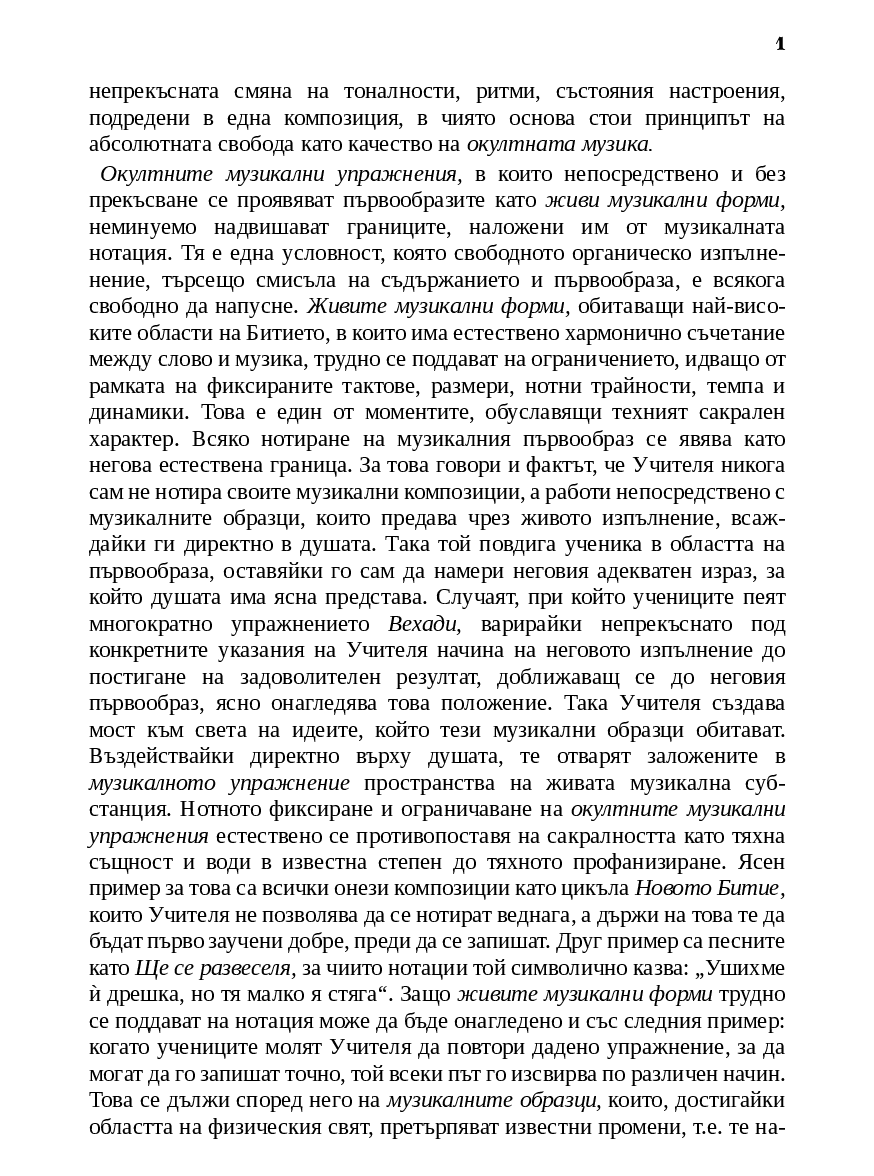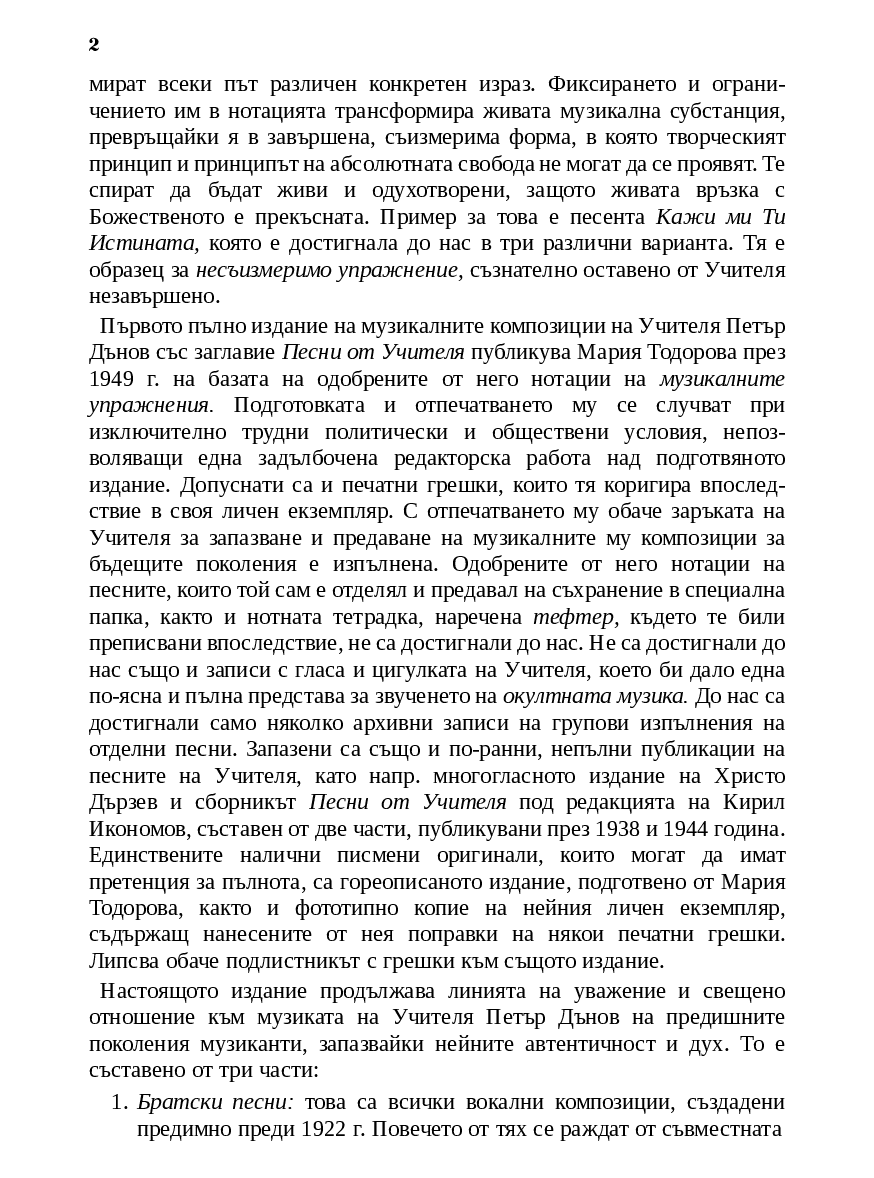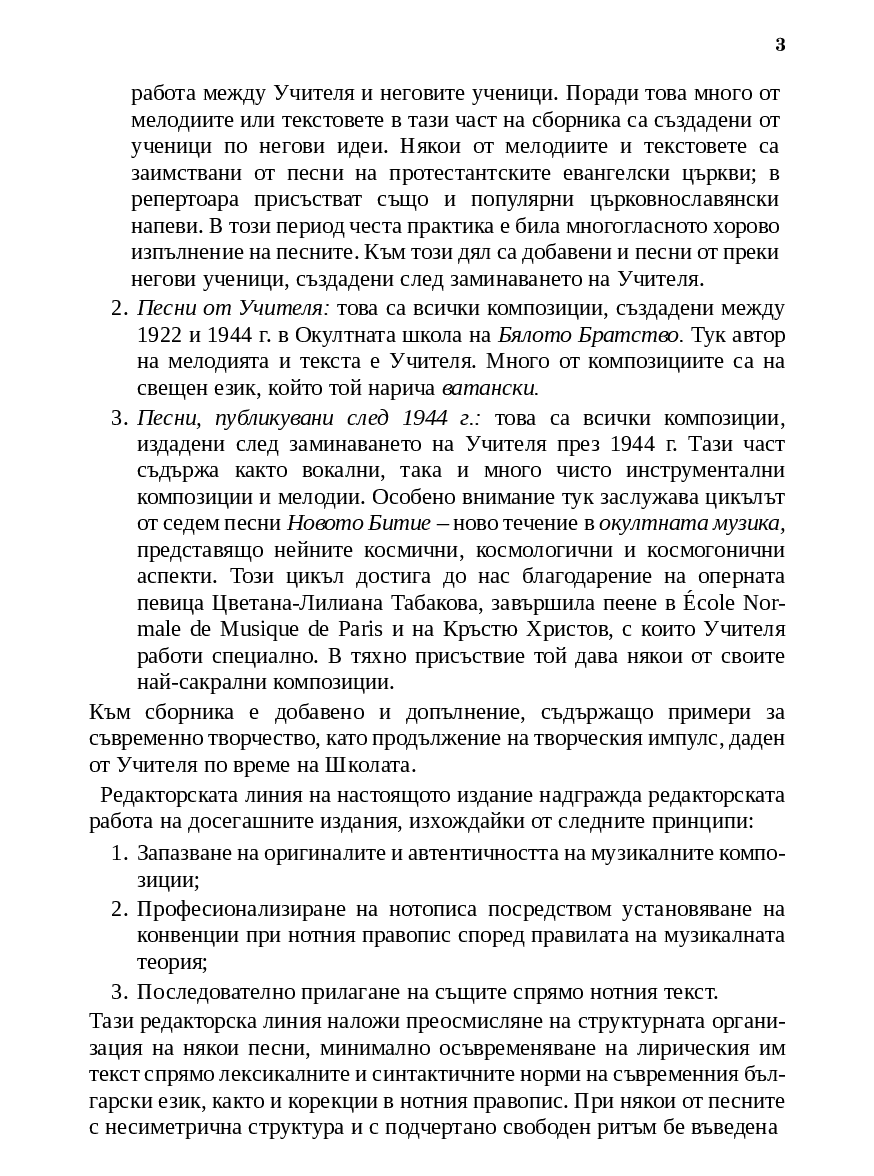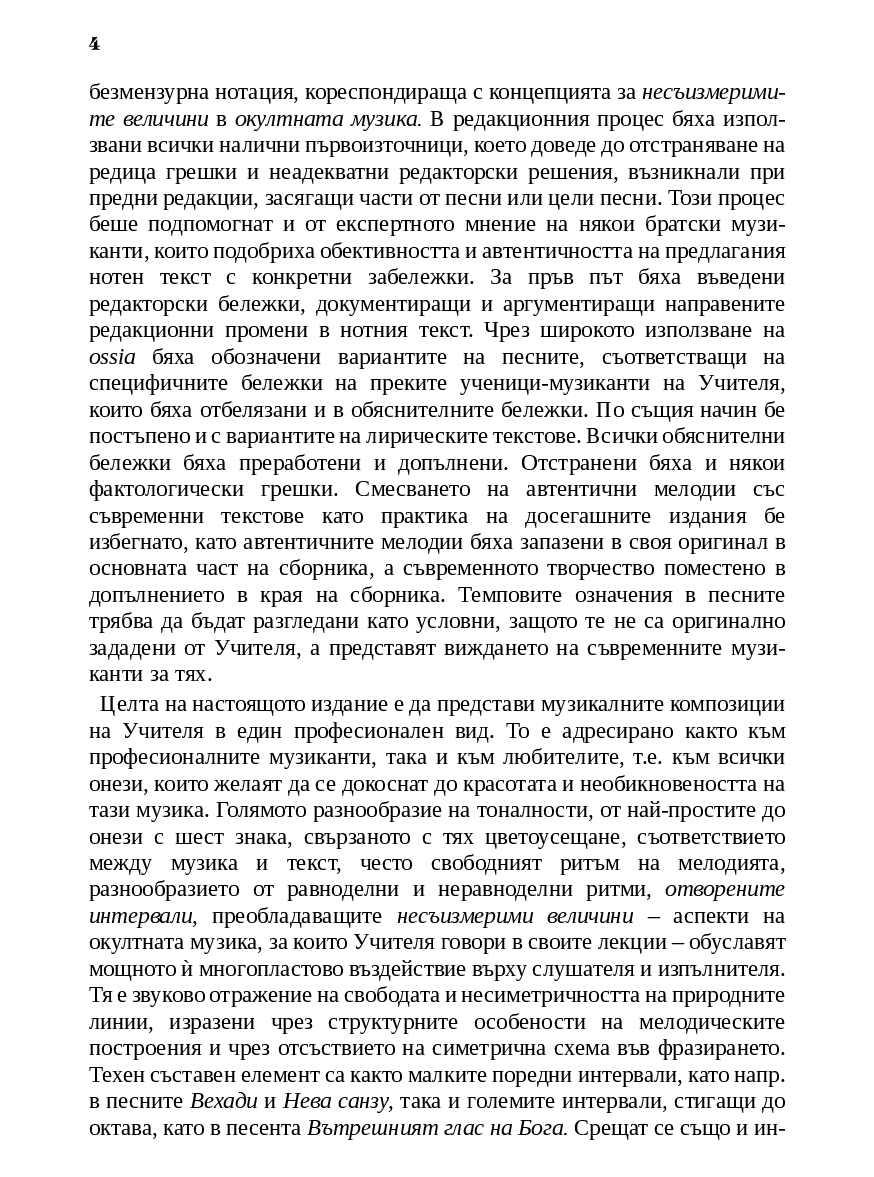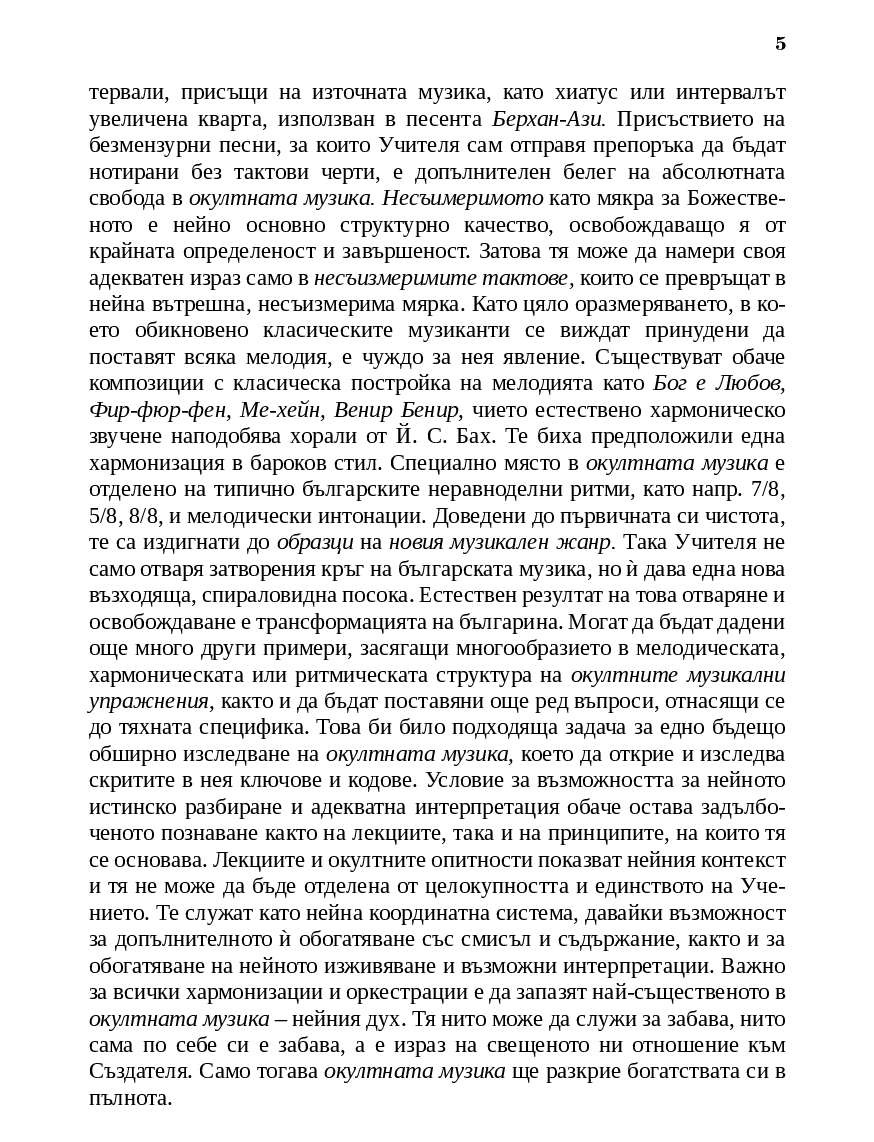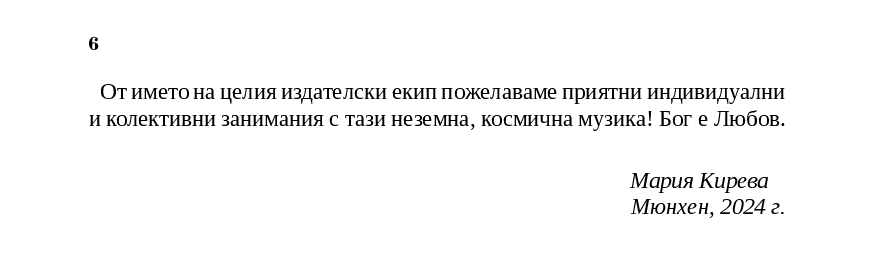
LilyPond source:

\version "2.24.4"

% include paper part and global functions
\include "include/globals.ily"

\bookpart {
  \paper {
    print-all-headers = ##t
  print-page-number = ##t
  print-first-page-number = ##t
    % page-number-type = #'roman-upper


    % put page numbers on the top and change the font style.
  oddHeaderMarkup = \markup
  \fill-line {
    ""
    \unless \on-first-page-of-part \fromproperty #'header:instrument
    \if \should-print-page-number \abs-fontsize #7 { \number \fromproperty #'page:page-number-string }
  }
  %% evenHeaderMarkup would inherit the value of
  %% oddHeaderMarkup if it were not defined here
  evenHeaderMarkup = \markup
  \fill-line {
    \if \should-print-page-number \abs-fontsize #7 { \number \fromproperty #'page:page-number-string }
    \unless \on-first-page-of-part \fromproperty #'header:instrument
    ""
  }

    oddFooterMarkup = \markup ""

    evenFooterMarkup = ""
    left-margin = 1.5\cm
    right-margin = 1.5\cm
    top-margin = 1\cm
    bottom-margin = 1.2\cm
    ragged-bottom = ##t % do not spread the staves to fill the whole vertical space
    top-markup-spacing.basic-distance = 8\mm
    top-system-spacing.basic-distance = 10\mm

    % change distance between staves
    system-system-spacing =
    #'((basic-distance . 16)
       (minimum-distance . 6)
       (padding . 1)
       (stretchability . 12))
  }




  \markup \abs-fontsize #11 {
    \override #'(baseline-skip . 3.4)
    \justify {

      непрекъсната смяна на тоналности, ритми, състояния настроения, подредени в една композиция, в чиято основа стои принципът на абсолютната свобода като качество на \italic{окултната} \italic {музика.}

    }
  }

  \markup \abs-fontsize #11 {
    \vspace #0.9  \override #'(baseline-skip . 3.4)
    \justify {
      \hspace #1.5

      \italic{Окултните} \italic{музикални} \italic{упражнения,} в които непосредствено и без прекъсване се проявяват първообразите като \italic{живи} \italic{музикални} \italic{форми,} неминуемо надвишават границите, наложени им от музикалната нотация. Тя е една условност, която свободното органическо изпълне- нение, търсещо смисъла на съдържанието и първообраза, е всякога свободно да напусне. \italic{Живите} \italic{музикални} \italic{форми,} обитаващи най-висо- ките области на Битието, в които има естествено хармонично съчетание между слово и музика, трудно се поддават на ограничението, идващо от рамката на фиксираните тактове, размери, нотни трайности, темпа и динамики. Това е един от моментите, обуславящи техният сакрален характер. Всяко нотиране на музикалния първообраз се явява като негова естествена граница. За това говори и фактът, че Учителя никога сам не нотира своите музикални композиции, а работи непосредствено с  музикалните образци, които предава чрез живото изпълнение, всаж- дайки ги директно в душата. Така той  повдига ученика в областта на първообраза, оставяйки го сам да намери неговия адекватен израз, за който душата има ясна представа. Случаят, при който учениците пеят многократно упражнението \italic{Вехади,} варирайки непрекъснато под конкретните указания на Учителя начина на неговото изпълнение до постигане на задоволителен резултат, доближаващ се до неговия първообраз, ясно онагледява това положение. Така Учителя създава мост към света на идеите, който тези музикални образци обитават. Въздействайки директно върху душата, те отварят заложените в \italic{музикалното} \italic{упражнение} пространства на живата музикална суб- станция. Нотното фиксиране и ограничаване на \italic{окултните} \italic{музикални} \italic{упражнения} естествено се противопоставя на сакралността като тяхна същност и води в известна степен до тяхното профанизиране. Ясен пример за това са всички онези композиции като цикъла \italic{Новото} \italic{Битие,} които Учителя не позволява да се нотират веднага, а държи на това те да бъдат първо заучени добре, преди да се запишат. Друг пример са песните като \italic{Ще} \italic{се }\italic{развеселя,} за чиито нотации той символично казва: „Ушихме ѝ дрешка, но тя малко я стяга“. Защо \italic{живите} \italic{музикални} \italic{форми} трудно се поддават на нотация може да бъде онагледено и със следния пример: когато учениците молят Учителя да повтори дадено упражнение, за да могат да го запишат точно, той всеки път го изсвирвa по различен начин. Това се дължи според него на  \italic{музикалните} \italic{образци,} които, достигайки областта на физическия свят, претърпяват известни промени, т.е. те на-

    }
  }

  \markup \abs-fontsize #11 {
    \override #'(baseline-skip . 3.4)
    \justify {
      мират всеки път различен конкретен израз. Фиксирането и ограни- чението им в нотацията трансформира живата музикална субстанция, превръщайки я в завършена, съизмерима форма, в която творческият принцип и принципът на абсолютната свобода не могат да се проявят. Те спират да бъдат живи и одухотворени, защото живата връзка с Божественото е прекъсната. Пример за това е песента \italic{Кажи} \italic{ми} \italic{Ти} \italic{Истината,} която е достигнала до нас в три различни варианта. Тя е образец за \italic{несъизмеримо упражнение,} съзнателно оставено от Учителя незавършено.
    }
  }

  \markup \abs-fontsize #11 {
    \vspace #0.9  \override #'(baseline-skip . 3.4)
    \justify {
      \hspace #1.5
      Първото пълно издание на музикалните композиции на Учителя Петър Дънов със заглавие \italic {Песни} \italic {от} \italic {Учителя} публикува Мария Тодорова през 1949 г. на базата на одобрените от него нотации на \italic {музикалните} \italic {упражнения.} Подготовката и отпечатването му се случват при изключително трудни политически и обществени условия, непоз- воляващи една задълбочена редакторска работа над подготвяното издание. Допуснати са и печатни грешки, които тя коригира впослед- ствие в своя личен екземпляр. С отпечатването му обаче заръката на Учителя за запазване и предаване на музикалните му композиции за бъдещите поколения е изпълнена. Одобрените от него нотации на песните, които той сам е отделял и предавал на съхранение в специална папка, както и нотната тетрадка, наречена \italic {тефтер,} където те били преписвани впоследствие, не са достигнали до нас. Не са достигнали до нас също и записи с гласа и цигулката на Учителя, което би дало една по-ясна и пълна представа за звученето на \italic {окултната} \italic {музика.} До нас са достигнали само няколко архивни записи на групови изпълнения на отделни песни. Запазени са също и по-ранни, непълни публикации на песните на Учителя, като напр. многогласното издание на Христо Дързев и сборникът \italic {Песни} \italic {от} \italic {Учителя} под редакцията на Кирил Икономов, съставен от две части, публикувани през 1938 и 1944 година. Единствените налични писмени оригинали, които могат да имат претенция за пълнота, са гореописаното издание, подготвено от Мария Тодорова, както и фототипно копие на нейния личен екземпляр, съдържащ нанесените от нея поправки на някои печатни грешки. Липсва обаче подлистникът с грешки към същото издание.
    }
  }
  \markup \abs-fontsize #11 {
    \vspace #0.9  \override #'(baseline-skip . 3.4)
    \justify {
      \hspace #1.5
      Настоящото издание продължава линията на уважение и свещено отношение към музиката на Учителя Петър Дънов на предишните поколения музиканти, запазвайки нейните автентичност и дух. То е съставено от три части:
    }
  }
  \markup  \override #'(line-width . 83.3) \abs-fontsize #11  {
    \override #'(baseline-skip . 3.4)  \vspace #1 \column {
      "    1."
    }
    \hspace #0.5
    \override #'(baseline-skip . 3.4) \column {
      \justify {
        \italic {Братски песни: } това са всички вокални композиции, създадени предимно преди 1922 г. Повечето от тях се раждат от съвместната
      }
    }
  }

  \markup  \override #'(line-width . 83.3) \abs-fontsize #11  {
    \override #'(baseline-skip . 3.4) \column {
      "      "
    }
    \hspace #0.5
    \override #'(baseline-skip . 3.4) \column {
      \justify {
        работа между Учителя и неговите ученици. Поради това много от мелодиите или текстовете в тази част на сборника са създадени от ученици по негови идеи. Някои от мелодиите  и текстовете са заимствани от песни на протестантските евангелски църкви; в репертоара присъстват също и популярни църковнославянски напеви. В този период честа практика е била многогласното хорово изпълнение на песните. Към този дял са добавени и песни от преки негови ученици, създадени след заминаването на Учителя.
      }
    }
  }

  \markup \override #'(line-width . 83.3) \abs-fontsize #11 {
    \vspace #0.9  \override #'(baseline-skip . 3.4) \column {
      "    2."
    }
    \hspace #0.5
    \override #'(baseline-skip . 3.4) \column {
      \justify {
        \italic { Песни от Учителя: } това са всички композиции, създадени между 1922 и 1944 г. в Окултната школа на \italic {Бялото}
        \italic {Братство.} Тук автор на мелодията и текста е Учителя. Много от композициите са на свещен език, който той
        нарича \italic {ватански.}
      }
    }
  }

  \markup \override #'(line-width . 83.3) \abs-fontsize #11 {
    \vspace #0.9  \override #'(baseline-skip . 3.4) \column {
      "    3."
    }
    \hspace #0.5
    \override #'(baseline-skip . 3.4) \column {
      \justify {
        \italic {Песни, публикувани след 1944 г.:  } това са всички композиции, издадени след заминаването на Учителя през 1944 г.
        Тази част съдържа както вокални, така и много чисто инструментални композиции и мелодии. Особено внимание тук заслужава цикълът от седем песни \italic {Новото} \italic{Битие} – ново течение в \italic {окултната} \italic {музика,} представящо нейните космични, космологични и космогонични аспекти. Този цикъл достига до нас благодарение на оперната певица Цветана-Лилиана Табакова, завършила пеене в École Nor- male de Musique de Paris и на Кръстю Христов, с които Учителя работи специално. В тяхно присъствие той дава някои от своите най-сакрални композиции.
      }
    }
  }
  \markup \abs-fontsize #11 {
    \vspace #0.9 \override #'(baseline-skip . 3.4)
    \justify {
      Към сборника е добавено и допълнение, съдържащо примери за съвременно творчество, като продължение на творческия импулс, даден от Учителя по време на Школата.
    }
  }

  \markup \abs-fontsize #11 {
    \vspace #0.9  \override #'(baseline-skip . 3.4)
    \justify {
      \hspace #1.5
      Редакторската линия на настоящото издание надгражда редакторската работа на досегашните издания, изхождайки от следните принципи:
    }
  }


  \markup \override #'(line-width . 83.3) \abs-fontsize #11 {
    \override #'(baseline-skip . 3.4) \vspace #1 \column {
      "    1."
    }
    \hspace #0.5
    \override #'(baseline-skip . 3.4) \column {
      \justify {
        Запазване на оригиналите и автентичността на музикалните компо- зиции;
      }
    }
  }
  \markup \override #'(line-width . 83.3) \abs-fontsize #11 {
    \vspace #0.9  \override #'(baseline-skip . 3.4) \column {
      "    2."
    }
    \hspace #0.5
    \override #'(baseline-skip . 3.4) \column {
      \justify {
        Професионализиране на нотописа посредством установяване на конвенции при нотния правопис според правилата на музикалната теория;
      }
    }
  }

  \markup \override #'(line-width . 83.3) \abs-fontsize #11 {
    \vspace #0.9 \override #'(baseline-skip . 3.4) \column {
      "    3."
    }
    \hspace #0.5
    \override #'(baseline-skip . 3.4) \column {
      \justify {
        Последователно прилагане на същите спрямо нотния текст.
      }
    }
  }

  \markup \abs-fontsize #11 {
    \vspace #0.9  \override #'(baseline-skip . 3.4)
    \justify {
      Tази редакторска линия наложи преосмисляне на структурната органи- зация на някои песни, минимално осъвременяване на лирическия им текст спрямо лексикалните и синтактичните норми на съвременния бъл- гарски език, както и корекции в нотния правопис. При някои от песните с несиметрична структура и с подчертано свободен ритъм бе въведена 

    }
  }
  \markup \abs-fontsize #11 {
    \vspace #1  \override #'(baseline-skip . 3.4)
    \justify {
      безмензурна нотация, кореспондираща с концепцията за \italic"несъизмерими-" \italic"те" \italic"величини" в \italic"окултната" \italic"музика." В редакционния процес бяха изпол- звани всички налични първоизточници, което доведе до отстраняване на редица грешки и неадекватни редакторски решения, възникнали при предни редакции, засягащи части от песни или цели песни. Този процес беше подпомогнат и от експертното мнение на някои братски музи- канти, които подобриха обективността и автентичността на предлагания нотен текст с конкретни забележки. За пръв път бяха въведени редакторски бележки, документиращи и аргументиращи направените редакционни промени в нотния текст. Чрез широкото използване на \italic {ossia} бяха обозначени вариантите на песните, съответстващи на специфичните бележки на преките ученици-музиканти на Учителя, които бяха отбелязани и в обяснителните бележки. По същия начин бе постъпено и с вариантите на лирическите текстове. Всички обяснителни бележки бяха преработени и допълнени. Отстранени бяха и някои фактологически грешки. Смесването на автентични мелодии със съвременни текстове като практика на досегашните издания бе избегнато, като автентичните мелодии бяха запазени в своя оригинал в основната част на сборника, а съвременното творчество поместено в допълнението в края на сборника. Темповите означения в песните трябва да бъдат разгледани като условни, защото те не са оригинално зададени от Учителя, а представят виждането на съвременните музи- канти за тях.

    }
  }
  \markup \abs-fontsize #11 {
    \vspace #1.1 \override #'(baseline-skip . 3.4)
    \justify {
      \hspace #1.5

      Целта на настоящото издание е да представи музикалните композиции на Учителя в един професионален вид. То е адресирано както към професионалните музиканти, така и към любителите, т.е. към всички онези, които желаят да се докоснат до красотата и необикновеността на тази музика. Голямото разнообразие на тоналности, от най-простите до онези с шест знака, свързаното с тях цветоусещане, съответствието между музика и текст, често свободният ритъм на мелодията, разнообразието от равноделни и неравноделни ритми, \italic {отворените} \italic {интервали,} преобладаващите \italic {несъизмерими} \italic {величини} – аспекти на окултната музика, за които Учителя говори в своите лекции – обуславят мощното ѝ многопластово въздействие върху слушателя и изпълнителя. Тя е звуково отражение на свободата и несиметричността на природните линии, изразени чрез структурните особености на мелодическите построения и чрез отсъствието на симетрична схема във фразирането. Техен съставен елемент са както малките поредни интервали, като напр. в песните \italic {Вехади} и \italic {Нева санзу,} така и големите интервали, стигащи до октава, като в песента  \italic {Вътрешният } \italic {глас на Бога.} Срещат се също  и ин-
    }
  }


  \markup \abs-fontsize #11 {
    \override #'(baseline-skip . 3.4)
    \justify {

      тервали, присъщи на източната музика, като хиатус или интервалът увеличена кварта, използван в песента \italic {Берхан-Ази.} Присъствието на безмензурни песни, за които Учителя сам отправя препоръка да бъдат нотирани без тактови черти, е допълнителен белег на абсолютната свобода в \italic {окултната} \italic {музика.} \italic {Несъимеримото} като мякра за Божестве- ното е нейнo основно структурно качество, освобождаващо я от крайната определеност и завършеност. Затова тя може да намери своя адекватен израз само в \italic {несъизмеримите} \italic {тактове,} които се превръщат в нейна вътрешна, несъизмерима мярка. Като цяло оразмеряването, в ко- ето обикновено класическите музиканти се виждат принудени да поставят всяка мелодия, е чуждо за нея явление. Съществуват обаче композиции с класическа постройка на мелодията като \italic {Бог e Любов,} \italic {Фир-фюр-фен,} \italic {Ме-хейн,} \italic {Венир} \italic{ Бенир,} чието естествено хармоническо звучене наподобява хорали от Й. С. Бах. Те биха предположили една хармонизация в бароков стил. Специално място в \italic {окултната} \italic {музика} е отделено на типично българските неравноделни ритми, като напр. 7/8, 5/8, 8/8, и мелодически интонации. Доведени до първичната си чистота, те са издигнати до \italic {образци} на \italic {новия} \italic {музикален} \italic {жанр.} Така Учителя не само отваря затворения кръг на българската музика, но ѝ дава една нова възходяща, спираловидна посока. Естествен резултат на това отваряне и освобождаване е трансформацията на българина. Могат да бъдат дадени още много други примери, засягащи многообразието в мелодическата, хармоническата или ритмическата структура на \italic {окултните} \italic {музикални} \italic {упражнения,} както и да бъдат поставяни още ред въпроси, отнасящи се до тяхната специфика. Това би било подходяща задача за едно бъдещо обширно изследване на \italic {окултната} \italic {музика,} което да открие и изследва скритите в нея ключове и кодове. Условие за възможността за нейното истинско разбиране и адекватна интерпретация обаче остава задълбо- ченото познаване както на лекциите, така и на принципите, на които тя се основава. Лекциите и окултните опитности показват нейния контекст и тя не може да бъде отделена от целокупността и единството на Уче- нието. Те служат като нейна координатна система, давайки възможност за допълнителното ѝ обогатяване със смисъл и съдържание, както и за обогатяване на нейното изживяване и възможни интерпретации. Важно за всички хармонизации и оркестрации е да запазят най-същественото в \italic {окултната музика} – нейния дух. Тя нито може да служи за забава, нито сама по себе си е забава, а е израз на свещеното ни отношение към Създателя. Само тогава \italic {окултната} \italic {музика} ще разкрие богатствата си в пълнота.



    }
  }


  \pageBreak

  \markup \abs-fontsize #11 {
    \override #'(baseline-skip . 3.4)
    \justify {
      \hspace #1.5 От името на целия издателски екип пожелаваме приятни индивидуални и колективни занимания с тази неземна, космична музика! Бог е Любов.
    }
  }

  \markup \abs-fontsize #11 \raise #0 \override #'(baseline-skip . 3.4) {
    \column {
      \line {"  "}
      \line {"  "}
      %\fill-line { "" ""  \italic {"Петър Ганев, София    "} }
      \fill-line { "" ""  \italic {"Мария Кирева   "} }
      \fill-line { "" ""  \italic {"Мюнхен, 2024 г."} }
    }
  }

} % bookpart



% Più mosso
% „Weiße Bruderschaft“